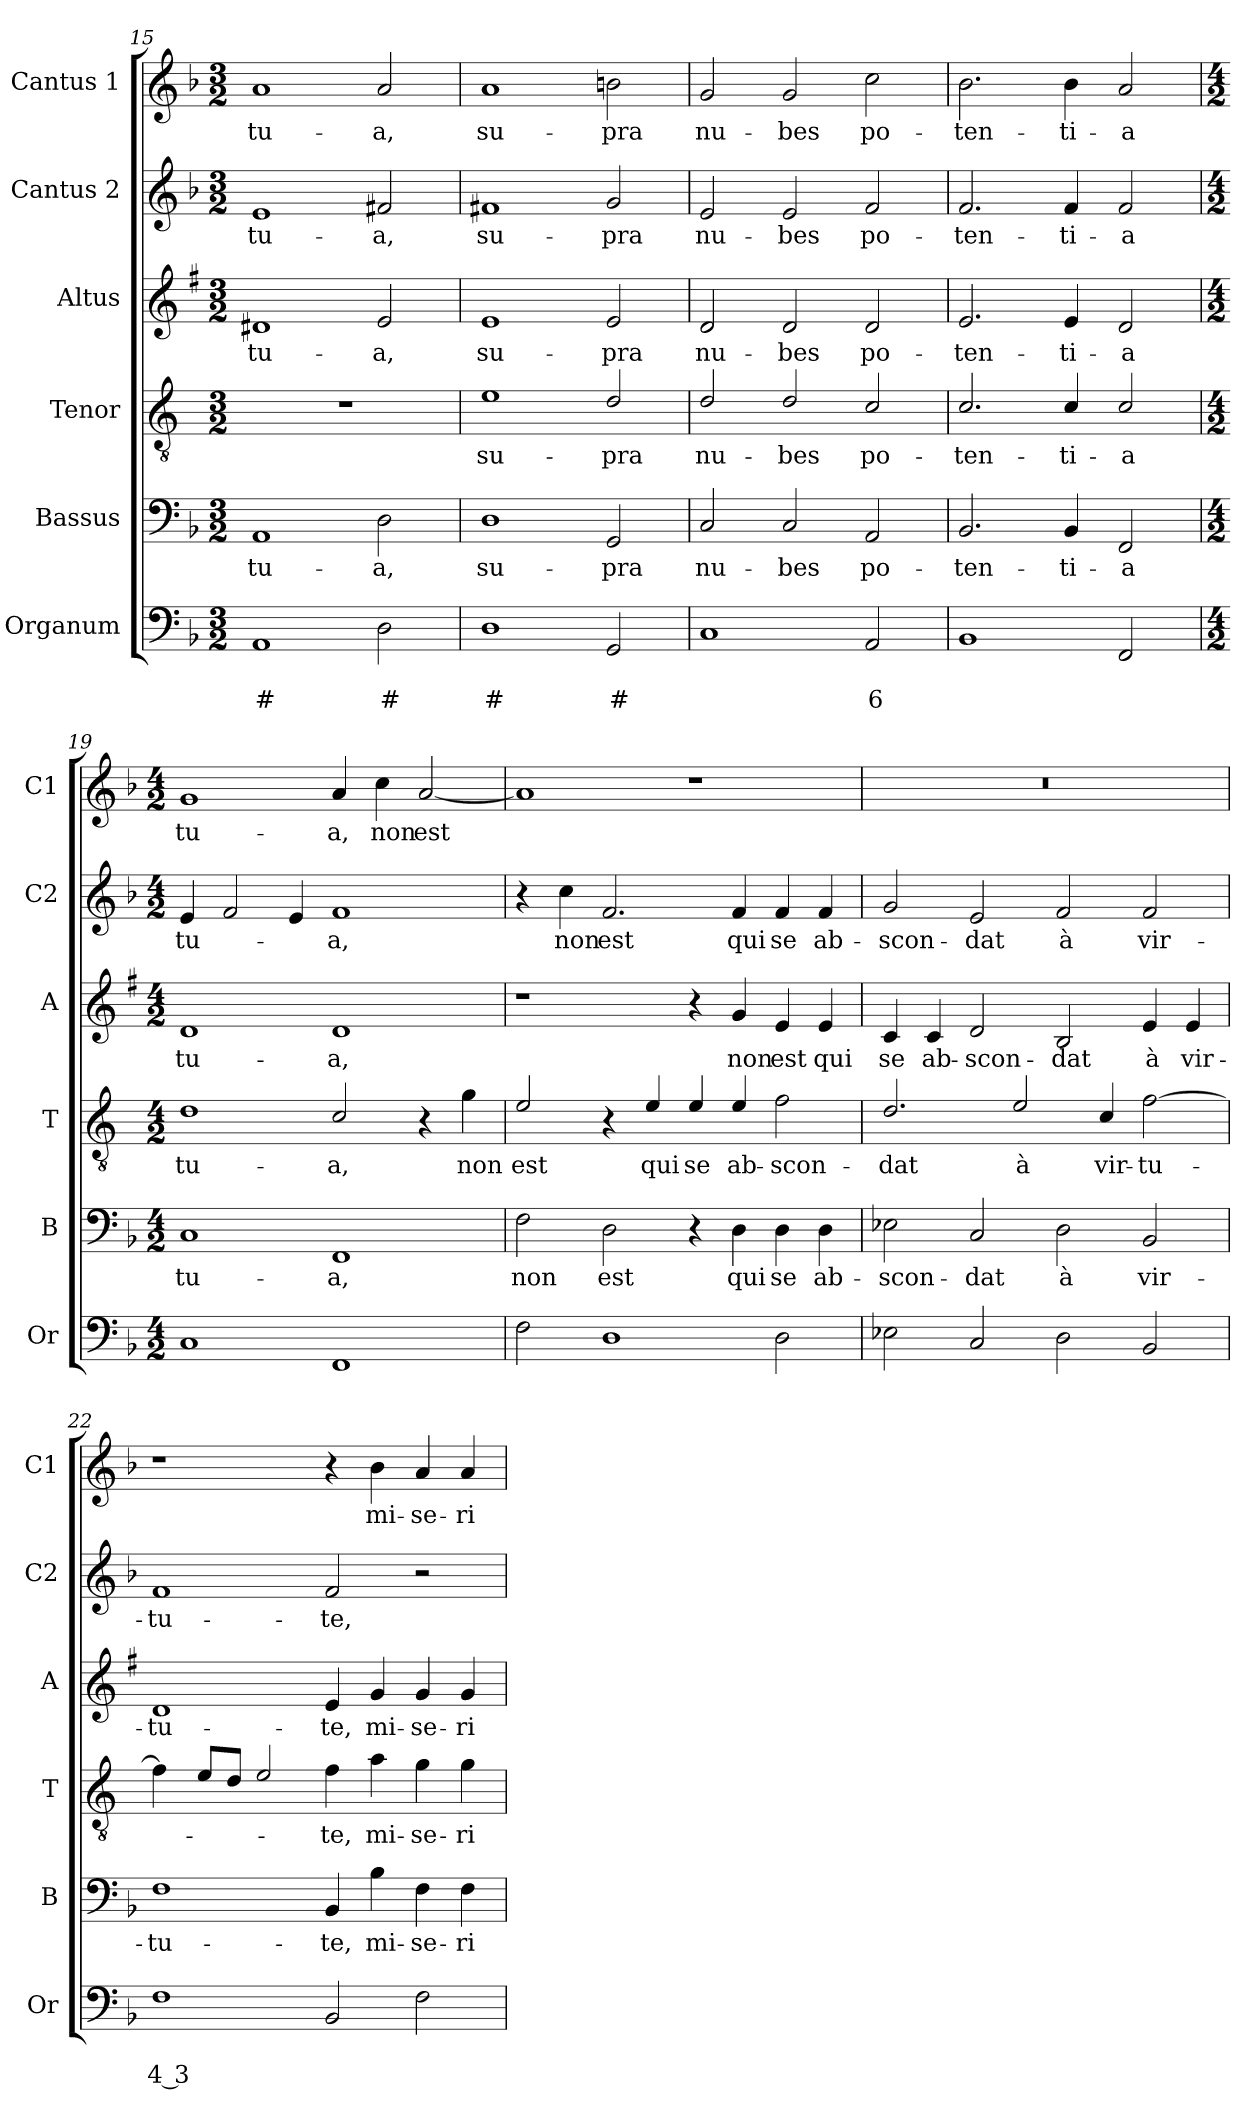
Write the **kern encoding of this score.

**kern	**text	**text	**kern	**text	**kern	**text	**kern	**text	**kern	**text	**kern	**text
*part6	*part6	*part6	*part5	*part5	*part4	*part4	*part3	*part3	*part2	*part2	*part1	*part1
*staff6	*staff6	*staff6	*staff5	*staff5	*staff4	*staff4	*staff3	*staff3	*staff2	*staff2	*staff1	*staff1
*I"Organum	*	*	*I"Bassus	*	*I"Tenor	*	*I"Altus	*	*I"Cantus 2	*	*I"Cantus 1	*
*I'Or	*	*	*I'B	*	*I'T	*	*I'A	*	*I'C2	*	*I'C1	*
*clefF4	*	*	*clefF4	*	*clefGv2	*	*clefG2	*	*clefG2	*	*clefG2	*
*	*	*	*	*	*ITrd4c7	*	*ITrd1c2	*	*	*	*	*
*k[b-]	*	*	*k[b-]	*	*k[b-]	*	*k[b-]	*	*k[b-]	*	*k[b-]	*
*F:	*	*	*F:	*	*F:	*	*F:	*	*F:	*	*F:	*
*M3/2	*	*	*M3/2	*	*M3/2	*	*M3/2	*	*M3/2	*	*M3/2	*
=15	=15	=15	=15	=15	=15	=15	=15	=15	=15	=15	=15	=15
!	!	!LO:LY:b	!	!LO:LY:b	!	!	!	!LO:LY:b	!	!LO:LY:b	!	!LO:LY:b
1AA	.	#	1AA	tu-	1.r	.	1c#X	tu-	1e	tu-	1a	tu-
!	!	!LO:LY:b	!	!LO:LY:b	!	!	!	!LO:LY:b	!	!LO:LY:b	!	!LO:LY:b
2D\	.	#	2D\	-a,	.	.	2d/	-a,	2f#X/	-a,	2a/	-a,
=16	=16	=16	=16	=16	=16	=16	=16	=16	=16	=16	=16	=16
!	!	!LO:LY:b	!	!LO:LY:b	!	!LO:LY:b	!	!LO:LY:b	!	!LO:LY:b	!	!LO:LY:b
1D	.	#	1D	su-	1A	su-	1d	su-	1f#X	su-	1a	su-
!	!	!LO:LY:b	!	!LO:LY:b	!	!LO:LY:b	!	!LO:LY:b	!	!LO:LY:b	!	!LO:LY:b
2GG/	.	#	2GG/	-pra	2G/	-pra	2d/	-pra	2g/	-pra	2bn\	-pra
=17	=17	=17	=17	=17	=17	=17	=17	=17	=17	=17	=17	=17
!	!	!	!	!LO:LY:b	!	!LO:LY:b	!	!LO:LY:b	!	!LO:LY:b	!	!LO:LY:b
1C	.	.	2C/	nu-	2G/	nu-	2c/	nu-	2e/	nu-	2g/	nu-
!	!	!	!	!LO:LY:b	!	!LO:LY:b	!	!LO:LY:b	!	!LO:LY:b	!	!LO:LY:b
.	.	.	2C/	-bes	2G/	-bes	2c/	-bes	2e/	-bes	2g/	-bes
!	!	!LO:LY:b	!	!LO:LY:b	!	!LO:LY:b	!	!LO:LY:b	!	!LO:LY:b	!	!LO:LY:b
2AA/	.	6	2AA/	po-	2F/	po-	2c/	po-	2f/	po-	2cc\	po-
=18	=18	=18	=18	=18	=18	=18	=18	=18	=18	=18	=18	=18
!	!	!	!	!LO:LY:b	!	!LO:LY:b	!	!LO:LY:b	!	!LO:LY:b	!	!LO:LY:b
1BB-	.	.	2.BB-/	-ten-	2.F/	-ten-	2.d/	-ten-	2.f/	-ten-	2.b-\	-ten-
!	!	!	!	!LO:LY:b	!	!LO:LY:b	!	!LO:LY:b	!	!LO:LY:b	!	!LO:LY:b
.	.	.	4BB-/	-ti-	4F/	-ti-	4d/	-ti-	4f/	-ti-	4b-\	-ti-
!	!	!	!	!LO:LY:b	!	!LO:LY:b	!	!LO:LY:b	!	!LO:LY:b	!	!LO:LY:b
2FF/	.	.	2FF/	-a	2F/	-a	2c/	-a	2f/	-a	2a/	-a
!!LO:LB:g=z
=19	=19	=19	=19	=19	=19	=19	=19	=19	=19	=19	=19	=19
*M4/2	*	*	*M4/2	*	*M4/2	*	*M4/2	*	*M4/2	*	*M4/2	*
!	!	!	!	!LO:LY:b	!	!LO:LY:b	!	!LO:LY:b	!	!LO:LY:b	!	!LO:LY:b
1C	.	.	1C	tu-	1G	tu-	1c	tu-	4e/	tu-	1g	tu-
.	.	.	.	.	.	.	.	.	2f/	.	.	.
.	.	.	.	.	.	.	.	.	4e/	.	.	.
!	!	!	!	!LO:LY:b	!	!LO:LY:b	!	!LO:LY:b	!	!LO:LY:b	!	!LO:LY:b
1FF	.	.	1FF	-a,	2F/	-a,	1c	-a,	1f	-a,	4a/	-a,
!	!	!	!	!	!	!	!	!	!	!	!	!LO:LY:b
.	.	.	.	.	.	.	.	.	.	.	4cc\	non
!	!	!	!	!	!	!	!	!	!	!	!	!LO:LY:b
.	.	.	.	.	4r	.	.	.	.	.	[2a/	est
!	!	!	!	!	!	!LO:LY:b	!	!	!	!	!	!
.	.	.	.	.	4c\	non	.	.	.	.	.	.
=20	=20	=20	=20	=20	=20	=20	=20	=20	=20	=20	=20	=20
!	!	!	!	!LO:LY:b	!	!LO:LY:b	!	!	!	!	!	!
2F\	.	.	2F\	non	2A/	est	1r	.	4r	.	1a]	.
!	!	!	!	!	!	!	!	!	!	!LO:LY:b	!	!
.	.	.	.	.	.	.	.	.	4cc\	non	.	.
!	!	!	!	!LO:LY:b	!	!	!	!	!	!LO:LY:b	!	!
1D	.	.	2D\	est	4r	.	.	.	2.f/	est	.	.
!	!	!	!	!	!	!LO:LY:b	!	!	!	!	!	!
.	.	.	.	.	4A/	qui	.	.	.	.	.	.
!	!	!	!	!	!	!LO:LY:b	!	!	!	!	!	!
.	.	.	4r	.	4A/	se	4r	.	.	.	1r	.
!	!	!	!	!LO:LY:b	!	!LO:LY:b	!	!LO:LY:b	!	!LO:LY:b	!	!
.	.	.	4D\	qui	4A/	ab-	4f/	non	4f/	qui	.	.
!	!	!	!	!LO:LY:b	!	!LO:LY:b	!	!LO:LY:b	!	!LO:LY:b	!	!
2D\	.	.	4D\	se	2B-\	-scon-	4d/	est	4f/	se	.	.
!	!	!	!	!LO:LY:b	!	!	!	!LO:LY:b	!	!LO:LY:b	!	!
.	.	.	4D\	ab-	.	.	4d/	qui	4f/	ab-	.	.
=21	=21	=21	=21	=21	=21	=21	=21	=21	=21	=21	=21	=21
!	!	!	!	!LO:LY:b	!	!LO:LY:b	!	!LO:LY:b	!	!LO:LY:b	!	!
2E-X\	.	.	2E-X\	-scon-	2.G/	-dat	4B-/	se	2g/	-scon-	0r	.
!	!	!	!	!	!	!	!	!LO:LY:b	!	!	!	!
.	.	.	.	.	.	.	4B-/	ab-	.	.	.	.
!	!	!	!	!LO:LY:b	!	!	!	!LO:LY:b	!	!LO:LY:b	!	!
2C/	.	.	2C/	-dat	.	.	2c/	-scon-	2e/	-dat	.	.
!	!	!	!	!	!	!LO:LY:b	!	!	!	!	!	!
.	.	.	.	.	2A/	à	.	.	.	.	.	.
!	!	!	!	!LO:LY:b	!	!	!	!LO:LY:b	!	!LO:LY:b	!	!
2D\	.	.	2D\	à	.	.	2A/	-dat	2f/	à	.	.
!	!	!	!	!	!	!LO:LY:b	!	!	!	!	!	!
.	.	.	.	.	4F/	vir-	.	.	.	.	.	.
!	!	!	!	!LO:LY:b	!	!LO:LY:b	!	!LO:LY:b	!	!LO:LY:b	!	!
2BB-/	.	.	2BB-/	vir-	[2B-\	-tu-	4d/	à	2f/	vir-	.	.
!	!	!	!	!	!	!	!	!LO:LY:b	!	!	!	!
.	.	.	.	.	.	.	4d/	vir-	.	.	.	.
=22	=22	=22	=22	=22	=22	=22	=22	=22	=22	=22	=22	=22
!	!	!LO:LY:b	!	!LO:LY:b	!	!	!	!LO:LY:b	!	!LO:LY:b	!	!
1F	.	4 3	1F	-tu-	4B-\]	.	1c	-tu-	1f	-tu-	1r	.
.	.	.	.	.	8A/L	.	.	.	.	.	.	.
.	.	.	.	.	8G/J	.	.	.	.	.	.	.
.	.	.	.	.	2A/	.	.	.	.	.	.	.
!	!	!	!	!LO:LY:b	!	!LO:LY:b	!	!LO:LY:b	!	!LO:LY:b	!	!
2BB-/	.	.	4BB-/	-te,	4B-\	-te,	4d/	-te,	2f/	-te,	4r	.
!	!	!	!	!LO:LY:b	!	!LO:LY:b	!	!LO:LY:b	!	!	!	!LO:LY:b
.	.	.	4B-\	mi-	4d\	mi-	4f/	mi-	.	.	4b-\	mi-
!	!	!	!	!LO:LY:b	!	!LO:LY:b	!	!LO:LY:b	!	!	!	!LO:LY:b
2F\	.	.	4F\	-se-	4c\	-se-	4f/	-se-	2r	.	4a/	-se-
!	!	!	!	!LO:LY:b	!	!LO:LY:b	!	!LO:LY:b	!	!	!	!LO:LY:b
.	.	.	4F\	-ri-	4c\	-ri-	4f/	-ri-	.	.	4a/	-ri-
=	=	=	=	=	=	=	=	=	=	=	=	=
*-	*-	*-	*-	*-	*-	*-	*-	*-	*-	*-	*-	*-
